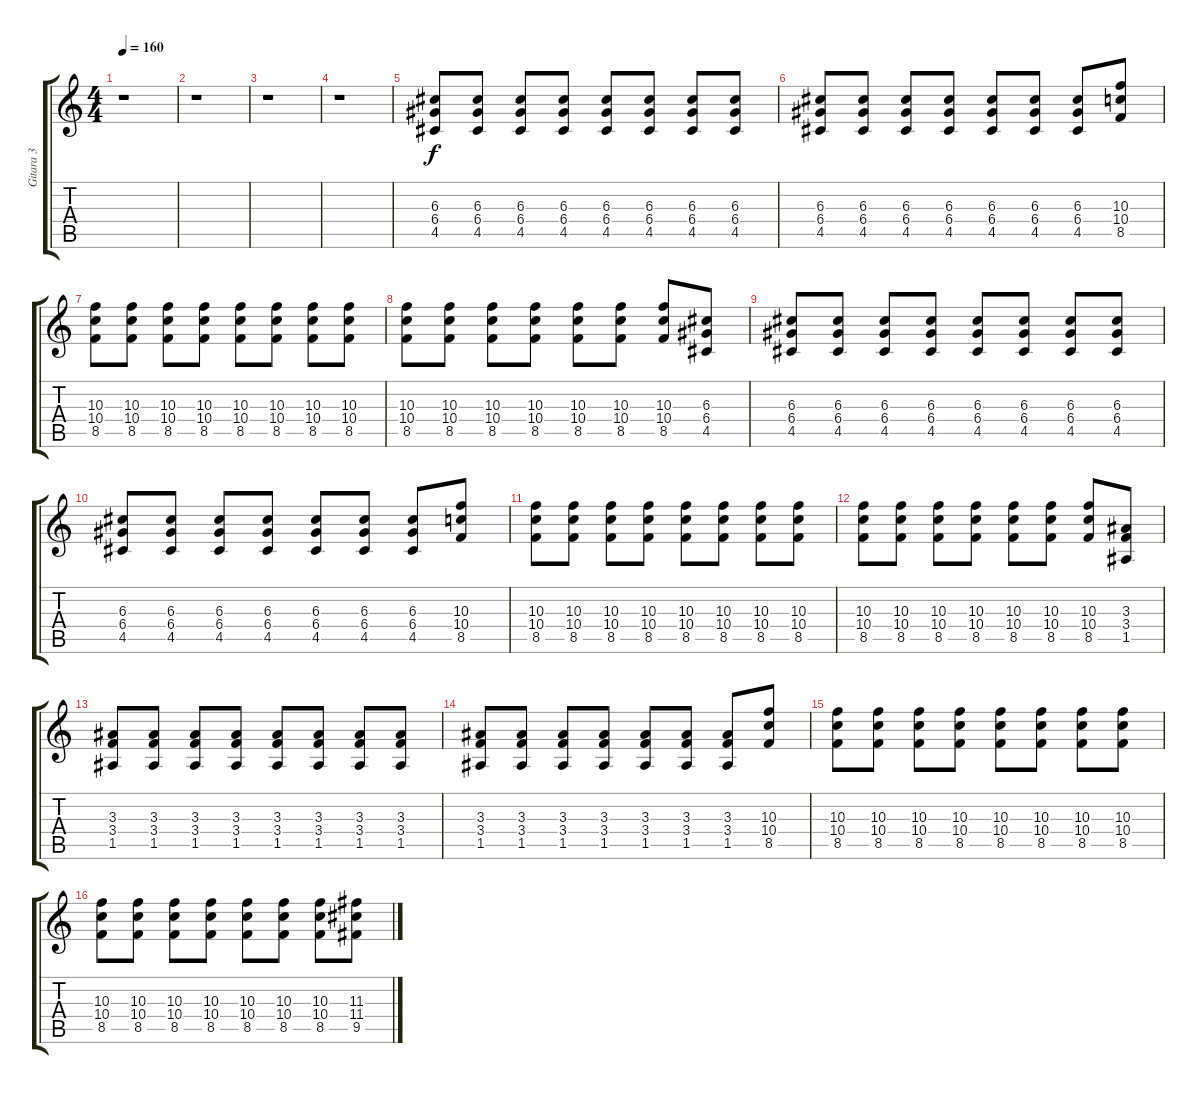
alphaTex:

\track ("Gitara 3" "Gitara 3") {instrument electricguitarclean}
\staff {score tabs}
\tuning (E4 B3 G3 D3 A2 E2) {hide}
\ts (4 4)
\tempo 160
\clef g2
\ks c
r.1{dy f} |
r.1 |
r.1 |
r.1 |
(6.3 6.4 4.5).8 (6.3 6.4 4.5).8 (6.3 6.4 4.5).8 (6.3 6.4 4.5).8 (6.3 6.4 4.5).8 (6.3 6.4 4.5).8 (6.3 6.4 4.5).8 (6.3 6.4 4.5).8 |
(6.3 6.4 4.5).8 (6.3 6.4 4.5).8 (6.3 6.4 4.5).8 (6.3 6.4 4.5).8 (6.3 6.4 4.5).8 (6.3 6.4 4.5).8 (6.3 6.4 4.5).8 (10.3 10.4 8.5).8 |
(10.3 10.4 8.5).8 (10.3 10.4 8.5).8 (10.3 10.4 8.5).8 (10.3 10.4 8.5).8 (10.3 10.4 8.5).8 (10.3 10.4 8.5).8 (10.3 10.4 8.5).8 (10.3 10.4 8.5).8 |
(10.3 10.4 8.5).8 (10.3 10.4 8.5).8 (10.3 10.4 8.5).8 (10.3 10.4 8.5).8 (10.3 10.4 8.5).8 (10.3 10.4 8.5).8 (10.3 10.4 8.5).8 (6.3 6.4 4.5).8 |
(6.3 6.4 4.5).8 (6.3 6.4 4.5).8 (6.3 6.4 4.5).8 (6.3 6.4 4.5).8 (6.3 6.4 4.5).8 (6.3 6.4 4.5).8 (6.3 6.4 4.5).8 (6.3 6.4 4.5).8 |
(6.3 6.4 4.5).8 (6.3 6.4 4.5).8 (6.3 6.4 4.5).8 (6.3 6.4 4.5).8 (6.3 6.4 4.5).8 (6.3 6.4 4.5).8 (6.3 6.4 4.5).8 (10.3 10.4 8.5).8 |
(10.3 10.4 8.5).8 (10.3 10.4 8.5).8 (10.3 10.4 8.5).8 (10.3 10.4 8.5).8 (10.3 10.4 8.5).8 (10.3 10.4 8.5).8 (10.3 10.4 8.5).8 (10.3 10.4 8.5).8 |
(10.3 10.4 8.5).8 (10.3 10.4 8.5).8 (10.3 10.4 8.5).8 (10.3 10.4 8.5).8 (10.3 10.4 8.5).8 (10.3 10.4 8.5).8 (10.3 10.4 8.5).8 (3.3 3.4 1.5).8 |
(3.3 3.4 1.5).8 (3.3 3.4 1.5).8 (3.3 3.4 1.5).8 (3.3 3.4 1.5).8 (3.3 3.4 1.5).8 (3.3 3.4 1.5).8 (3.3 3.4 1.5).8 (3.3 3.4 1.5).8 |
(3.3 3.4 1.5).8 (3.3 3.4 1.5).8 (3.3 3.4 1.5).8 (3.3 3.4 1.5).8 (3.3 3.4 1.5).8 (3.3 3.4 1.5).8 (3.3 3.4 1.5).8 (10.3 10.4 8.5).8 |
(10.3 10.4 8.5).8 (10.3 10.4 8.5).8 (10.3 10.4 8.5).8 (10.3 10.4 8.5).8 (10.3 10.4 8.5).8 (10.3 10.4 8.5).8 (10.3 10.4 8.5).8 (10.3 10.4 8.5).8 |
(10.3 10.4 8.5).8 (10.3 10.4 8.5).8 (10.3 10.4 8.5).8 (10.3 10.4 8.5).8 (10.3 10.4 8.5).8 (10.3 10.4 8.5).8 (10.3 10.4 8.5).8 (11.3 11.4 9.5).8
